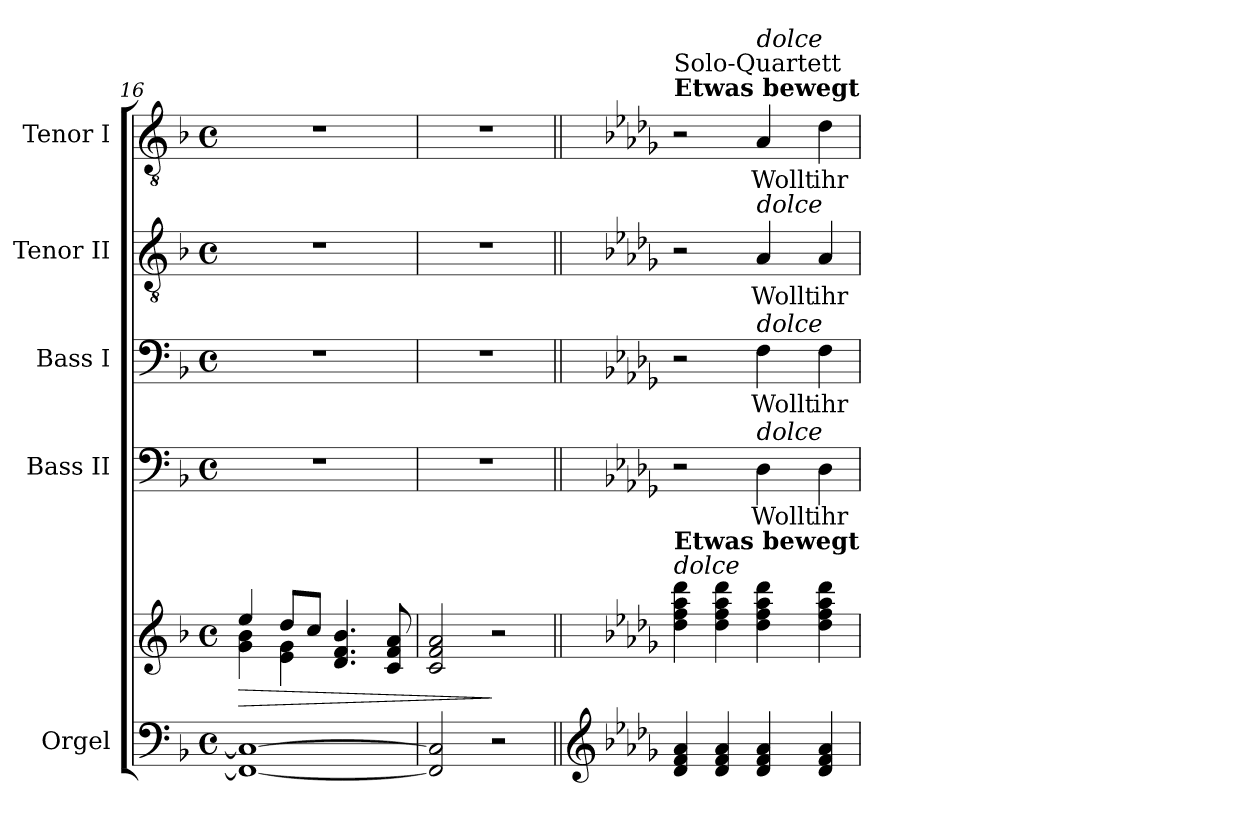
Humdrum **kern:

**kern	**kern	**dynam	**kern	**text	**kern	**text	**kern	**text	**kern	**text
*part5	*part5	*part5	*part4	*part4	*part3	*part3	*part2	*part2	*part1	*part1
*staff6	*staff5	*staff5/6	*staff4	*staff4	*staff3	*staff3	*staff2	*staff2	*staff1	*staff1
*I"Orgel	*	*	*I"Bass II	*	*I"Bass I	*	*I"Tenor II	*	*I"Tenor I	*
*I'Org.	*	*	*I'B.	*	*I'B.	*	*I'T.	*	*I'T.	*
*clefF4	*clefG2	*	*clefF4	*	*clefF4	*	*clefGv2	*	*clefGv2	*
*	*	*	*	*	*	*	*ITrd7c12	*	*ITrd7c12	*
*k[b-]	*k[b-]	*	*k[b-]	*	*k[b-]	*	*k[b-]	*	*k[b-]	*
*F:	*F:	*	*F:	*	*F:	*	*F:	*	*F:	*
*M4/4	*M4/4	*	*M4/4	*	*M4/4	*	*M4/4	*	*M4/4	*
*met(c)	*met(c)	*	*met(c)	*	*met(c)	*	*met(c)	*	*met(c)	*
=16	=16	=16	=16	=16	=16	=16	=16	=16	=16	=16
!	!	!LO:HP:b	!	!	!	!	!	!	!	!
*	*^	*	*	*	*	*	*	*	*	*
1FF_ 1C_	4ee/	4g\ 4b-\	>	1r	.	1r	.	1r	.	1r	.
.	8dd/L	4e\ 4g\	.	.	.	.	.	.	.	.	.
.	8cc/J	.	.	.	.	.	.	.	.	.	.
.	4.d/ 4.f/ 4.b-/	2ryy	.	.	.	.	.	.	.	.	.
.	8c/ 8f/ 8a/	.	.	.	.	.	.	.	.	.	.
*	*v	*v	*	*	*	*	*	*	*	*	*
=17	=17	=17	=17	=17	=17	=17	=17	=17	=17	=17
2FF/] 2C/]	2c/ 2f/ 2a/	.	1r	.	1r	.	1r	.	1r	.
2r	2r	]	.	.	.	.	.	.	.	.
!!LO:PB:g=z
=18||	=18||	=18||	=18||	=18||	=18||	=18||	=18||	=18||	=18||	=18||
*clefG2	*	*	*	*	*	*	*	*	*	*
*k[b-e-a-d-g-]	*k[b-e-a-d-g-]	*	*k[b-e-a-d-g-]	*	*k[b-e-a-d-g-]	*	*k[b-e-a-d-g-]	*	*k[b-e-a-d-g-]	*
*D-:	*D-:	*	*D-:	*	*D-:	*	*D-:	*	*D-:	*
*	*	*	*	*	*	*	*	*	*MM100	*
!	!	!	!	!	!	!	!	!	!LO:TX:a:B:t=Etwas bewegt	!
!	!	!	!	!	!	!	!	!	!LO:TX:a:t=Solo-Quartett	!
!	!LO:TX:a:i:t=dolce	!	!	!	!	!	!	!	!	!
!	!LO:TX:a:B:t=Etwas bewegt	!	!	!	!	!	!	!	!	!
4d-/ 4f/ 4a-/	4dd-\ 4ff\ 4aa-\ 4ddd-\	.	2r	.	2r	.	2r	.	2r	.
4d-/ 4f/ 4a-/	4dd-\ 4ff\ 4aa-\ 4ddd-\	.	.	.	.	.	.	.	.	.
!	!	!	!	!	!	!	!	!	!LO:TX:a:i:t=dolce	!
!	!	!	!	!	!	!	!LO:TX:a:i:t=dolce	!	!	!
!	!	!	!	!	!LO:TX:a:i:t=dolce	!	!	!	!	!
!	!	!	!LO:TX:a:i:t=dolce	!	!	!	!	!	!	!
!	!	!	!	!LO:LY:b	!	!LO:LY:b	!	!LO:LY:b	!	!LO:LY:b
4d-/ 4f/ 4a-/	4dd-\ 4ff\ 4aa-\ 4ddd-\	.	4D-\	Wollt	4F\	Wollt	4AA-/	Wollt	4AA-/	Wollt
!	!	!	!	!LO:LY:b	!	!LO:LY:b	!	!LO:LY:b	!	!LO:LY:b
4d-/ 4f/ 4a-/	4dd-\ 4ff\ 4aa-\ 4ddd-\	.	4D-\	ihr	4F\	ihr	4AA-/	ihr	4D-\	ihr
=	=	=	=	=	=	=	=	=	=	=
*-	*-	*-	*-	*-	*-	*-	*-	*-	*-	*-
